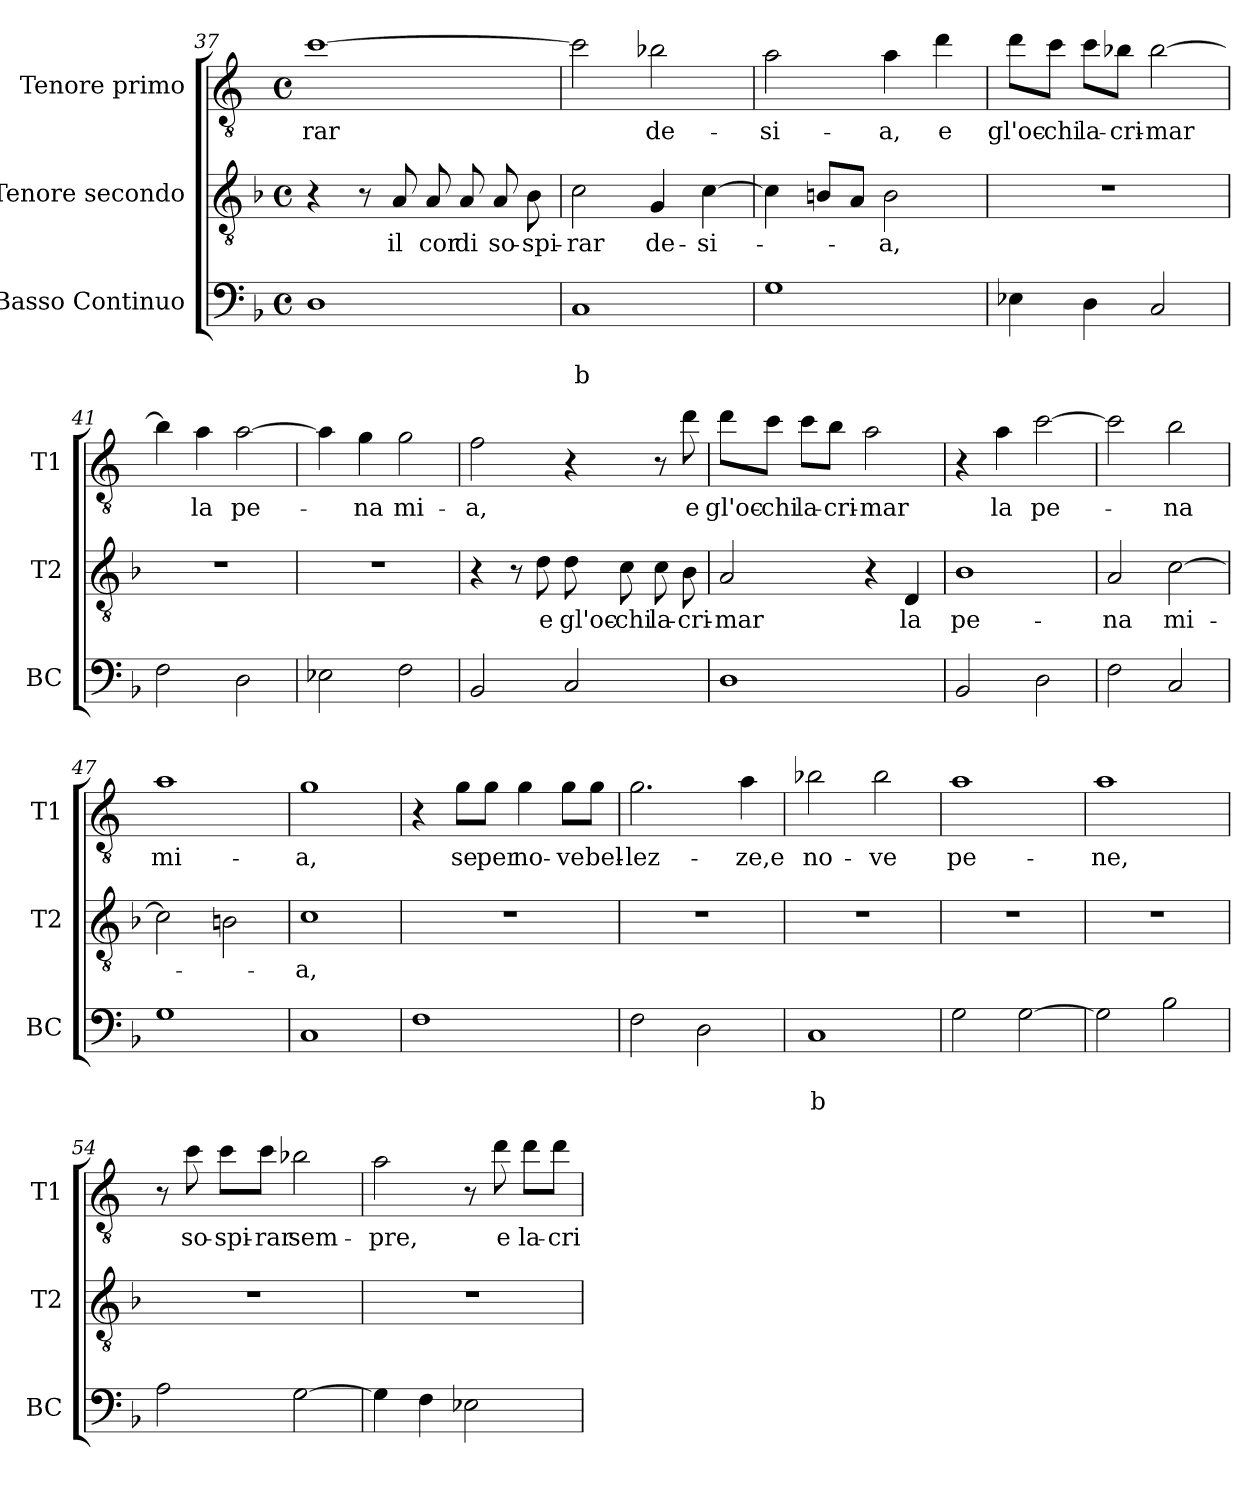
**kern	**text	**text	**kern	**text	**kern	**text
*part3	*part3	*part3	*part2	*part2	*part1	*part1
*staff3	*staff3	*staff3	*staff2	*staff2	*staff1	*staff1
*I"Basso Continuo	*	*	*I"Tenore secondo	*	*I"Tenore primo	*
*I'BC	*	*	*I'T2	*	*I'T1	*
*clefF4	*	*	*clefGv2	*	*clefGv2	*
*	*	*	*	*	*ITrd4c7	*
*k[b-]	*	*	*k[b-]	*	*k[b-]	*
*F:	*	*	*F:	*	*F:	*
*M4/4	*	*	*M4/4	*	*M4/4	*
*met(c)	*	*	*met(c)	*	*met(c)	*
=37	=37	=37	=37	=37	=37	=37
!	!	!	!	!	!	!LO:LY:b
1D	.	.	4r	.	[1f	-rar
.	.	.	8r	.	.	.
!	!	!	!	!LO:LY:b	!	!
.	.	.	8A/	il	.	.
!	!	!	!	!LO:LY:b	!	!
.	.	.	8A/	cor	.	.
!	!	!	!	!LO:LY:b	!	!
.	.	.	8A/	di	.	.
!	!	!	!	!LO:LY:b	!	!
.	.	.	8A/	so-	.	.
!	!	!	!	!LO:LY:b	!	!
.	.	.	8B-\	-spi-	.	.
=38	=38	=38	=38	=38	=38	=38
!	!	!LO:LY:b	!	!LO:LY:b	!	!
1C	.	b	2c\	-rar	2f\]	.
!	!	!	!	!LO:LY:b	!	!LO:LY:b
.	.	.	4G/	de-	2e-X\	de-
!	!	!	!	!LO:LY:b	!	!
.	.	.	[4c\	-si-	.	.
=39	=39	=39	=39	=39	=39	=39
!	!	!	!	!	!	!LO:LY:b
1G	.	.	4c\]	.	2d\	-si-
.	.	.	8Bn/L	.	.	.
.	.	.	8A/J	.	.	.
!	!	!	!	!LO:LY:b	!	!LO:LY:b
.	.	.	2B\	-a,	4d\	-a,
!	!	!	!	!	!	!LO:LY:b
.	.	.	.	.	4g\	e
!!LO:LB:g=z
=40	=40	=40	=40	=40	=40	=40
!	!	!	!	!	!	!LO:LY:b
4E-X\	.	.	1r	.	8g\L	gl'oc-
!	!	!	!	!	!	!LO:LY:b
.	.	.	.	.	8f\J	-chi
!	!	!	!	!	!	!LO:LY:b
4D\	.	.	.	.	8f\L	la-
!	!	!	!	!	!	!LO:LY:b
.	.	.	.	.	8e-X\J	-cri-
!	!	!	!	!	!	!LO:LY:b
2C/	.	.	.	.	[2e-\	-mar
=41	=41	=41	=41	=41	=41	=41
2F\	.	.	1r	.	4e-\]	.
!	!	!	!	!	!	!LO:LY:b
.	.	.	.	.	4d\	la
!	!	!	!	!	!	!LO:LY:b
2D\	.	.	.	.	[2d\	pe-
=42	=42	=42	=42	=42	=42	=42
2E-X\	.	.	1r	.	4d\]	.
!	!	!	!	!	!	!LO:LY:b
.	.	.	.	.	4c\	-na
!	!	!	!	!	!	!LO:LY:b
2F\	.	.	.	.	2c\	mi-
=43	=43	=43	=43	=43	=43	=43
!	!	!	!	!	!	!LO:LY:b
2BB-/	.	.	4r	.	2B-\	-a,
.	.	.	8r	.	.	.
!	!	!	!	!LO:LY:b	!	!
.	.	.	8d\	e	.	.
!	!	!	!	!LO:LY:b	!	!
2C/	.	.	8d\	gl'oc-	4r	.
!	!	!	!	!LO:LY:b	!	!
.	.	.	8c\	-chi	.	.
!	!	!	!	!LO:LY:b	!	!
.	.	.	8c\	la-	8r	.
!	!	!	!	!LO:LY:b	!	!LO:LY:b
.	.	.	8B-\	-cri-	8g\	e
=44	=44	=44	=44	=44	=44	=44
!	!	!	!	!LO:LY:b	!	!LO:LY:b
1D	.	.	2A/	-mar	8g\L	gl'oc-
!	!	!	!	!	!	!LO:LY:b
.	.	.	.	.	8f\J	-chi
!	!	!	!	!	!	!LO:LY:b
.	.	.	.	.	8f\L	la-
!	!	!	!	!	!	!LO:LY:b
.	.	.	.	.	8e\J	-cri-
!	!	!	!	!	!	!LO:LY:b
.	.	.	4r	.	2d\	-mar
!	!	!	!	!LO:LY:b	!	!
.	.	.	4D/	la	.	.
=45	=45	=45	=45	=45	=45	=45
!	!	!	!	!LO:LY:b	!	!
2BB-/	.	.	1B-	pe-	4r	.
!	!	!	!	!	!	!LO:LY:b
.	.	.	.	.	4d\	la
!	!	!	!	!	!	!LO:LY:b
2D\	.	.	.	.	[2f\	pe-
!!LO:LB:g=z
=46	=46	=46	=46	=46	=46	=46
!	!	!	!	!LO:LY:b	!	!
2F\	.	.	2A/	-na	2f\]	.
!	!	!	!	!LO:LY:b	!	!LO:LY:b
2C/	.	.	[2c\	mi-	2e\	-na
=47	=47	=47	=47	=47	=47	=47
!	!	!	!	!	!	!LO:LY:b
1G	.	.	2c\]	.	1d	mi-
.	.	.	2Bn\	.	.	.
=48	=48	=48	=48	=48	=48	=48
!	!	!	!	!LO:LY:b	!	!LO:LY:b
1C	.	.	1c	-a,	1c	-a,
=49	=49	=49	=49	=49	=49	=49
1F	.	.	1r	.	4r	.
!	!	!	!	!	!	!LO:LY:b
.	.	.	.	.	8c\L	se
!	!	!	!	!	!	!LO:LY:b
.	.	.	.	.	8c\J	per
!	!	!	!	!	!	!LO:LY:b
.	.	.	.	.	4c\	no-
!	!	!	!	!	!	!LO:LY:b
.	.	.	.	.	8c\L	-ve
!	!	!	!	!	!	!LO:LY:b
.	.	.	.	.	8c\J	bel-
=50	=50	=50	=50	=50	=50	=50
!	!	!	!	!	!	!LO:LY:b
2F\	.	.	1r	.	2.c\	-lez-
2D\	.	.	.	.	.	.
!	!	!	!	!	!	!LO:LY:b
.	.	.	.	.	4d\	-ze,e
=51	=51	=51	=51	=51	=51	=51
!	!	!LO:LY:b	!	!	!	!LO:LY:b
1C	.	b	1r	.	2e-X\	no-
!	!	!	!	!	!	!LO:LY:b
.	.	.	.	.	2e-\	-ve
=52	=52	=52	=52	=52	=52	=52
!	!	!	!	!	!	!LO:LY:b
2G\	.	.	1r	.	1d	pe-
[2G\	.	.	.	.	.	.
=53	=53	=53	=53	=53	=53	=53
!	!	!	!	!	!	!LO:LY:b
2G\]	.	.	1r	.	1d	-ne,
2B-\	.	.	.	.	.	.
!!LO:LB:g=z
=54	=54	=54	=54	=54	=54	=54
2A\	.	.	1r	.	8r	.
!	!	!	!	!	!	!LO:LY:b
.	.	.	.	.	8f\	so-
!	!	!	!	!	!	!LO:LY:b
.	.	.	.	.	8f\L	-spi-
!	!	!	!	!	!	!LO:LY:b
.	.	.	.	.	8f\J	-rar
!	!	!	!	!	!	!LO:LY:b
[2G\	.	.	.	.	2e-X\	sem-
=55	=55	=55	=55	=55	=55	=55
!	!	!	!	!	!	!LO:LY:b
4G\]	.	.	1r	.	2d\	-pre,
4F\	.	.	.	.	.	.
2E-X\	.	.	.	.	8r	.
!	!	!	!	!	!	!LO:LY:b
.	.	.	.	.	8g\	e
!	!	!	!	!	!	!LO:LY:b
.	.	.	.	.	8g\L	la-
!	!	!	!	!	!	!LO:LY:b
.	.	.	.	.	8g\J	-cri-
=	=	=	=	=	=	=
*-	*-	*-	*-	*-	*-	*-
